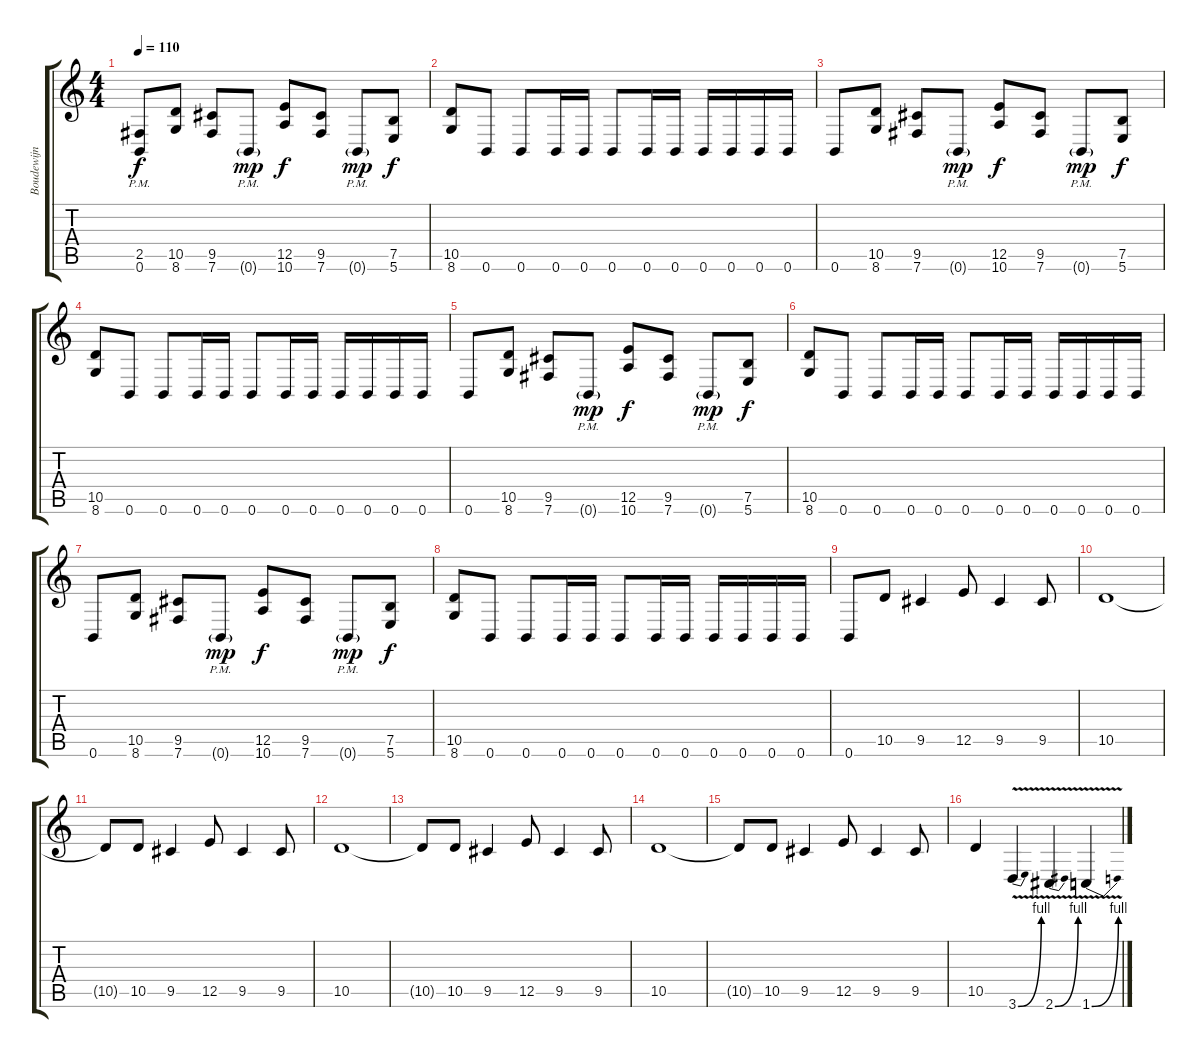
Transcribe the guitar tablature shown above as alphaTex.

\track ("Boudewijn" "Boudewijn") {instrument distortionguitar}
\staff {score tabs}
\tuning (B3 Gb3 D3 A2 E2 B1) {hide}
\ts (4 4)
\tempo 110
\clef g2
\ks c
(2.5{pm} 0.6{pm}).8{dy f instrument distortionguitar} (10.5 8.6).8 (9.5 7.6).8 0.6{g pm}.8{dy mp} (12.5 10.6).8{dy f} (9.5 7.6).8 0.6{g pm}.8{dy mp} (7.5 5.6).8{dy f} |
(10.5 8.6).8 0.6.8 0.6.8 0.6.16 0.6.16 0.6.8 0.6.16 0.6.16 0.6.16 0.6.16 0.6.16 0.6.16 |
0.6.8 (10.5 8.6).8 (9.5 7.6).8 0.6{g pm}.8{dy mp} (12.5 10.6).8{dy f} (9.5 7.6).8 0.6{g pm}.8{dy mp} (7.5 5.6).8{dy f} |
(10.5 8.6).8 0.6.8 0.6.8 0.6.16 0.6.16 0.6.8 0.6.16 0.6.16 0.6.16 0.6.16 0.6.16 0.6.16 |
0.6.8 (10.5 8.6).8 (9.5 7.6).8 0.6{g pm}.8{dy mp} (12.5 10.6).8{dy f} (9.5 7.6).8 0.6{g pm}.8{dy mp} (7.5 5.6).8{dy f} |
(10.5 8.6).8 0.6.8 0.6.8 0.6.16 0.6.16 0.6.8 0.6.16 0.6.16 0.6.16 0.6.16 0.6.16 0.6.16 |
0.6.8 (10.5 8.6).8 (9.5 7.6).8 0.6{g pm}.8{dy mp} (12.5 10.6).8{dy f} (9.5 7.6).8 0.6{g pm}.8{dy mp} (7.5 5.6).8{dy f} |
(10.5 8.6).8 0.6.8 0.6.8 0.6.16 0.6.16 0.6.8 0.6.16 0.6.16 0.6.16 0.6.16 0.6.16 0.6.16 |
0.6.8 10.5.8 9.5.4 12.5.8 9.5.4 9.5.8 |
10.5.1 |
10.5{t}.8 10.5.8 9.5.4 12.5.8 9.5.4 9.5.8 |
10.5.1 |
10.5{t}.8 10.5.8 9.5.4 12.5.8 9.5.4 9.5.8 |
10.5.1 |
10.5{t}.8 10.5.8 9.5.4 12.5.8 9.5.4 9.5.8 |
10.5.4 3.6{be (bend 0 0 60 4) v}.4 2.6{be (bend 0 0 60 4) v}.4 1.6{be (bend 0 0 60 4) v}.4
